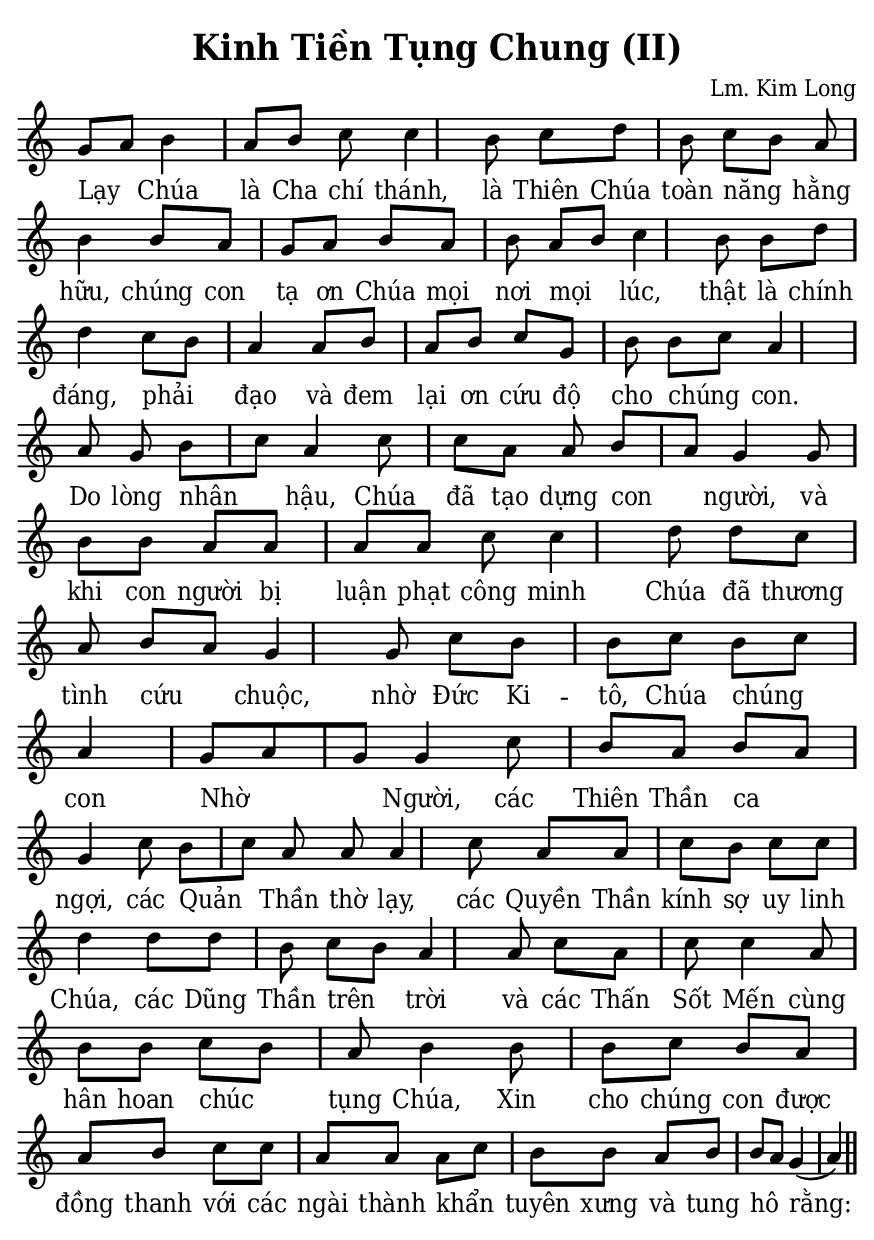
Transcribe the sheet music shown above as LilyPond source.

% Cài đặt chung\
\version "2.22.1"
\include "english.ly"
\include "gregorian.ly"

\header {
  title = "Kinh Tiền Tụng Chung (II)"
  composer = "Lm. Kim Long"
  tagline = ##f
}

% Nhạc phiên khúc
nhacPhienKhucSop = \relative c'' {
  g8 \hide ([a]) b4 a8 b c c4 b8 c d b c \hide ([b]) a b4
  b8 a g a b a b a \hide ([b]) c4 b8 b d d4 c8 \hide ([b])
  a4 a8 b a b c g b b \hide ([c]) a4 \bar "|" a8 g b \hide ([c]) a4
  c8 c a a b \hide ([a]) g4 g8 b b a a a a c
  c4 d8 d c a b \hide ([a]) g4 g8 c b b c b \hide ([c]) a4 \bar "|"
  g8 \hide ([a g]) g4 c8 b a b \hide ([a]) g4 c8 b \hide ([c]) a a a4 c8 a
  a c b c c d4 d8 d b c \hide ([b]) a4 a8 c
  a c c4 a8 b b c \hide ([b]) a b4 b8 b c b a
  a b c c a a a \hide ([c]) b b a b b \hide ([a]) g4 (a) \bar "||"
}

% Lời phiên khúc
loiPhienKhucSop = \lyrics {
  Lạy Chúa là Cha chí thánh, là Thiên Chúa toàn năng hằng hữu,
  chúng con tạ ơn Chúa mọi nơi mọi lúc, thật là chính đáng,
  phải đạo và đem lại ơn cứu độ cho chúng con.
  Do lòng nhân hậu, Chúa đã tạo dựng con người,
  và khi con người bị luận phạt công minh
  Chúa đã thương tình cứu chuộc, nhờ Đức Ki -- tô, Chúa chúng con
  Nhờ Người, các Thiên Thần ca ngợi, các Quản Thần thờ lạy,
  các Quyền Thần kính sợ uy linh Chúa, các Dũng Thần trên trời
  và các Thấn Sốt Mến cùng hân hoan chúc tụng Chúa,
  Xin cho chúng con được đồng thanh với các ngài thành khẩn tuyên xưng
  và tung hô rằng:
}

% Dàn trang
\paper {
  #(set-paper-size "a5")
  top-margin = 3\mm
  bottom-margin = 3\mm
  left-margin = 3\mm
  right-margin = 3\mm
  #(define fonts
	 (make-pango-font-tree "Deja Vu Serif Condensed"
	 		       "Deja Vu Serif Condensed"
			       "Deja Vu Serif Condensed"
			       (/ 20 20)))
  print-page-number = ##f
  page-count = 1
}

TongNhip = {
  \key c \major \time 2/4
  \set Timing.beamExceptions = #'()
  \set Timing.baseMoment = #(ly:make-moment 1/4)
}

\score {
  \new ChoirStaff <<
    \new Staff \with {
      \remove "Time_signature_engraver"
    }
    <<
      \new Voice = "beSop" {
        \clef treble \TongNhip \nhacPhienKhucSop
      }
      \new Lyrics \lyricsto beSop \loiPhienKhucSop
    >>
  >>
  \layout {
    \override Staff.TimeSignature.transparent = ##t
    \override Lyrics.LyricSpace.minimum-distance = #1
    \override LyricHyphen.minimum-distance = #2
    \override Score.BarNumber.break-visibility = ##(#f #f #f)
    \override Score.SpacingSpanner.uniform-stretching = ##t
    \override Score.SpacingSpanner.packed-spacing = ##f
    \set Score.defaultBarType = ""
    \set Score.barAlways = ##t
    ragged-last = ##f
  } 
}
